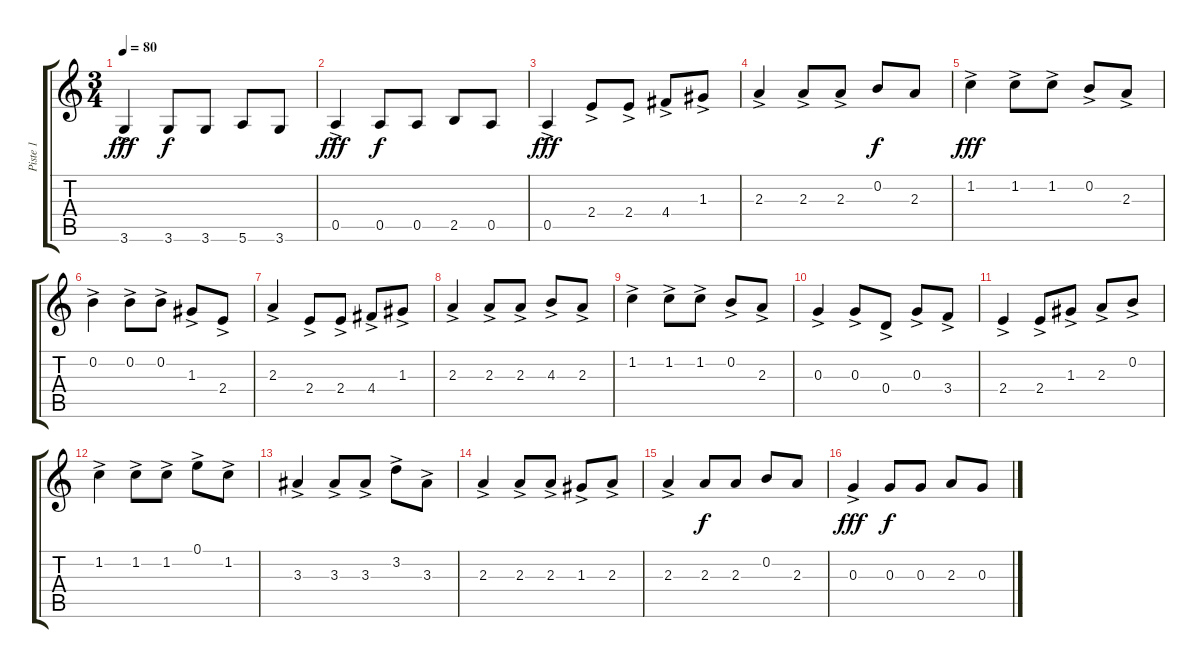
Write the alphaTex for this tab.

\track ("Piste 1" "Piste 1") {instrument electricguitarmuted}
\staff {score tabs}
\tuning (E4 B3 G3 D3 A2 E2) {hide}
\ts (3 4)
\tempo 80
\clef g2
\ks c
3.6{ac}.4{dy fff} 3.6.8{dy f} 3.6.8 5.6.8 3.6.8 |
0.5{ac}.4{dy fff} 0.5.8{dy f} 0.5.8 2.5.8 0.5.8 |
0.5{ac}.4{dy fff} 2.4{ac}.8 2.4{ac}.8 4.4{ac}.8 1.3{ac}.8 |
2.3{ac}.4 2.3{ac}.8 2.3{ac}.8 0.2.8{dy f} 2.3.8 |
1.2{ac}.4{dy fff} 1.2{ac}.8 1.2{ac}.8 0.2{ac}.8 2.3{ac}.8 |
0.2{ac}.4 0.2{ac}.8 0.2{ac}.8 1.3{ac}.8 2.4{ac}.8 |
2.3{ac}.4 2.4{ac}.8 2.4{ac}.8 4.4{ac}.8 1.3{ac}.8 |
2.3{ac}.4 2.3{ac}.8 2.3{ac}.8 4.3{ac}.8 2.3{ac}.8 |
1.2{ac}.4 1.2{ac}.8 1.2{ac}.8 0.2{ac}.8 2.3{ac}.8 |
0.3{ac}.4 0.3{ac}.8 0.4{ac}.8 0.3{ac}.8 3.4{ac}.8 |
2.4{ac}.4 2.4{ac}.8 1.3{ac}.8 2.3{ac}.8 0.2{ac}.8 |
1.2{ac}.4 1.2{ac}.8 1.2{ac}.8 0.1{ac}.8 1.2{ac}.8 |
3.3{ac}.4 3.3{ac}.8 3.3{ac}.8 3.2{ac}.8 3.3{ac}.8 |
2.3{ac}.4 2.3{ac}.8 2.3{ac}.8 1.3{ac}.8 2.3{ac}.8 |
2.3{ac}.4 2.3.8{dy f} 2.3.8 0.2.8 2.3.8 |
0.3{ac}.4{dy fff} 0.3.8{dy f} 0.3.8 2.3.8 0.3.8
